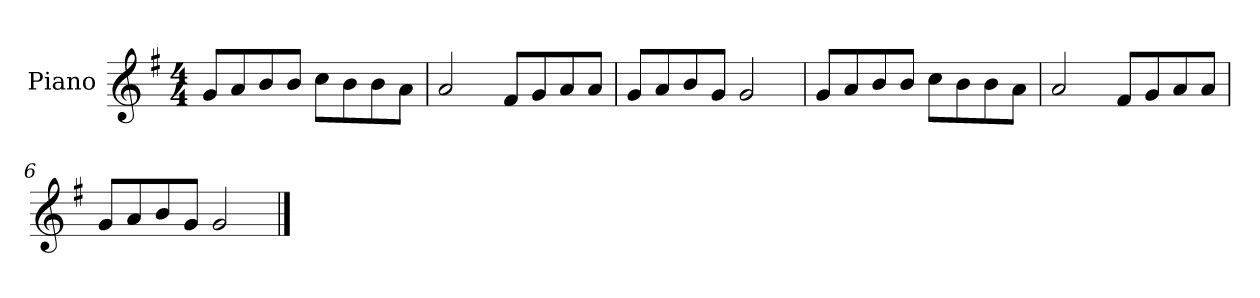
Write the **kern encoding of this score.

**kern
*part1
*staff1
*I"Piano
*I'P-no
*clefG2
*k[f#]
*M4/4
*MM90
=1
8g/L
8a/
8b/
8b/J
8cc\L
8b\
8b\
8a\J
=2
2a/
8f#/L
8g/
8a/
8a/J
=3
8g/L
8a/
8b/
8g/J
2g/
=4
8g/L
8a/
8b/
8b/J
8cc\L
8b\
8b\
8a\J
=5
2a/
8f#/L
8g/
8a/
8a/J
=6
8g/L
8a/
8b/
8g/J
2g/
==
*-
